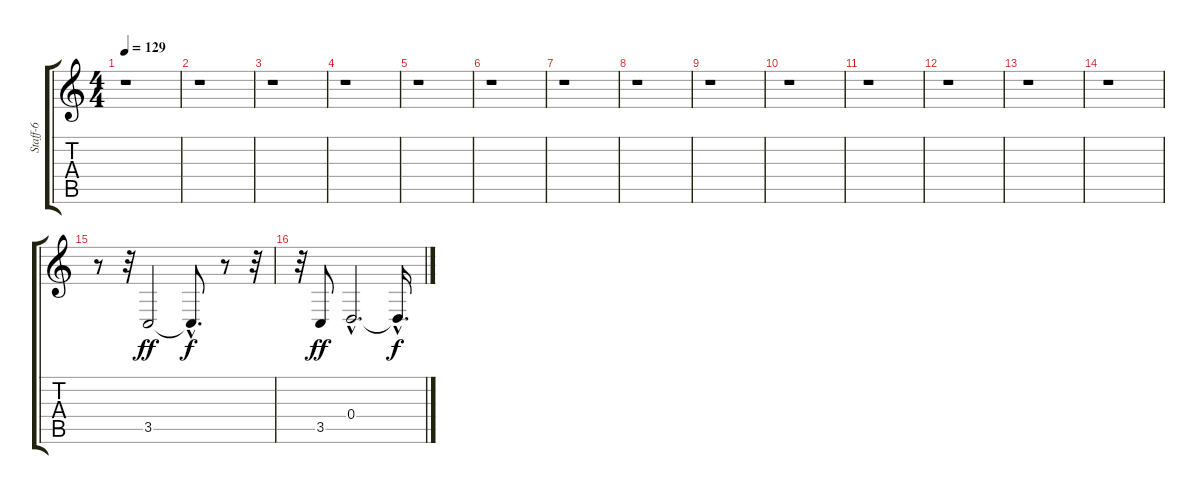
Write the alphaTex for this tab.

\track ("Staff-6" "Staff-6") {instrument orchestralharp}
\staff {score tabs}
\tuning (E4 B3 G3 D3 A2 E2) {hide}
\ts (4 4)
\tempo 129
\clef g2
\ks c
r.1{dy pp} |
r.1 |
r.1 |
r.1 |
r.1 |
r.1 |
r.1 |
r.1 |
r.1 |
r.1 |
r.1 |
r.1 |
r.1 |
r.1 |
r.8 r.32 3.5.2{dy ff} 3.5{hac t}.8{d dy f} r.8 r.32 |
r.32 3.5.8{dy ff} 0.4{hac}.2{d} 0.4{hac t}.16{d dy f}
